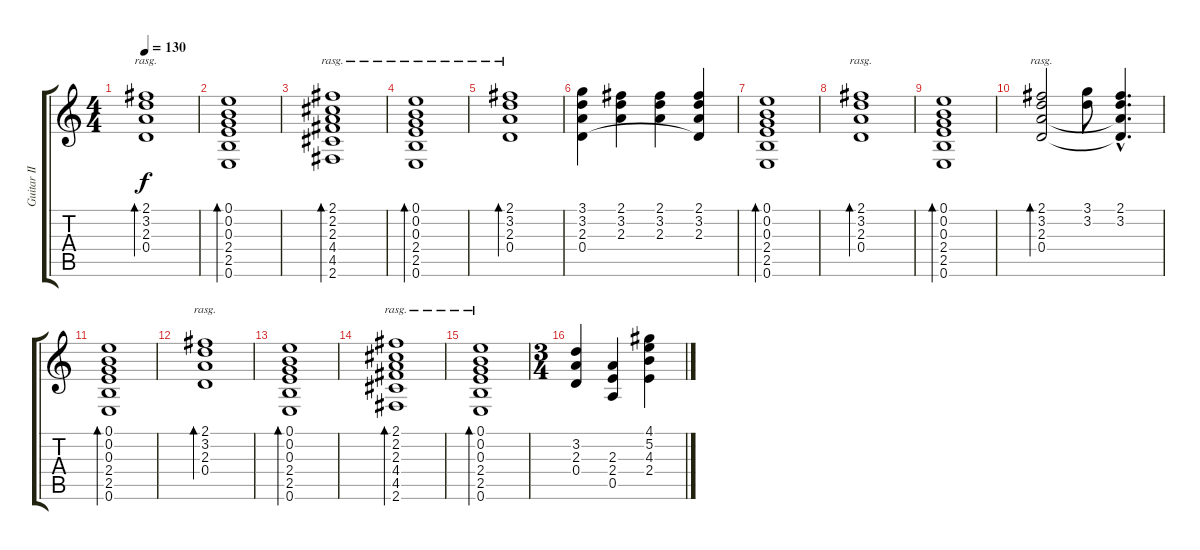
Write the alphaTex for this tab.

\track ("Guitar II" "Guitar II") {instrument distortionguitar}
\staff {score tabs}
\tuning (E4 B3 G3 D3 A2 E2) {hide}
\ts (4 4)
\tempo 130
\clef g2
\ks c
(2.1 3.2 2.3 0.4).1{bd 120 rasg ii dy f} |
(0.1 0.2 0.3 2.4 2.5 0.6).1{bd 60} |
(2.1 2.2 2.3 4.4 4.5 2.6).1{bd 120 rasg ii} |
(0.1 0.2 0.3 2.4 2.5 0.6).1{bd 120 rasg ii} |
(2.1 3.2 2.3 0.4).1{bd 120 rasg ii} |
(3.1 3.2 2.3 0.4).4 (2.1 3.2 2.3).4 (2.1 3.2 2.3).4 (2.1 3.2 2.3 0.4{t}).4 |
(0.1 0.2 0.3 2.4 2.5 0.6).1{bd 60} |
(2.1 3.2 2.3 0.4).1{bd 120 rasg ii} |
(0.1 0.2 0.3 2.4 2.5 0.6).1{bd 60} |
(2.1 3.2 2.3 0.4).2{bd 120 rasg ii} (3.1 3.2).8 (2.1{hac} 3.2{hac} 2.3{hac t} 0.4{hac t}).4{d} |
(0.1 0.2 0.3 2.4 2.5 0.6).1{bd 60} |
(2.1 3.2 2.3 0.4).1{bd 120 rasg ii} |
(0.1 0.2 0.3 2.4 2.5 0.6).1{bd 60} |
(2.1 2.2 2.3 4.4 4.5 2.6).1{bd 120 rasg ii} |
(0.1 0.2 0.3 2.4 2.5 0.6).1{bd 120 rasg ii} |
\ts (3 4)
(3.2 2.3 0.4).4 (2.3 2.4 0.5).4 (4.1 5.2 4.3 2.4).4
